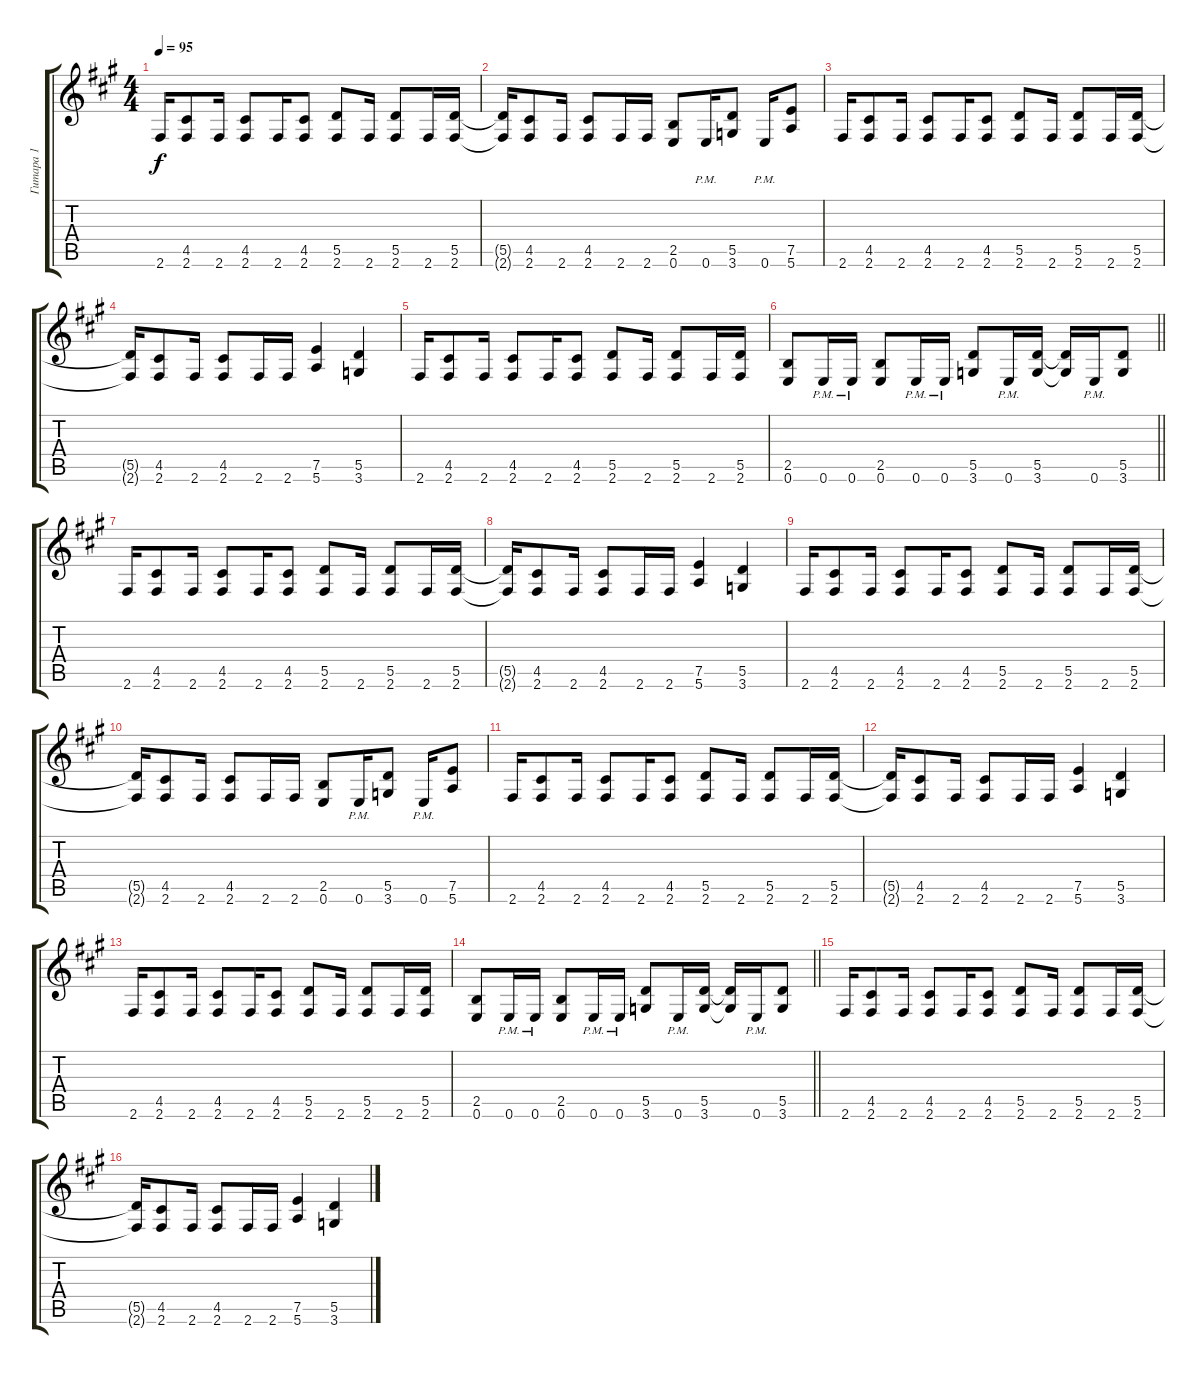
\track ("Гитара 1" "Гитара 1") {instrument distortionguitar}
\staff {score tabs}
\tuning (E4 B3 G3 D3 A2 E2) {hide}
\ts (4 4)
\tempo 95
\clef g2
\ks a
2.6.16{dy f} (4.5 2.6).8 2.6.16 (4.5 2.6).8 2.6.16 (4.5 2.6).8 (5.5 2.6).8 2.6.16 (5.5 2.6).8 2.6.16 (5.5 2.6).16 |
(5.5{t} 2.6{t}).16 (4.5 2.6).8 2.6.16 (4.5 2.6).8 2.6.16 2.6.16 (2.5 0.6).8 0.6{pm}.16 (5.5 3.6).8 0.6{pm}.16 (7.5 5.6).8 |
2.6.16 (4.5 2.6).8 2.6.16 (4.5 2.6).8 2.6.16 (4.5 2.6).8 (5.5 2.6).8 2.6.16 (5.5 2.6).8 2.6.16 (5.5 2.6).16 |
(5.5{t} 2.6{t}).16 (4.5 2.6).8 2.6.16 (4.5 2.6).8 2.6.16 2.6.16 (7.5 5.6).4 (5.5 3.6).4 |
2.6.16 (4.5 2.6).8 2.6.16 (4.5 2.6).8 2.6.16 (4.5 2.6).8 (5.5 2.6).8 2.6.16 (5.5 2.6).8 2.6.16 (5.5 2.6).16 |
\barLineRight lightlight
(2.5 0.6).8 0.6{pm}.16 0.6{pm}.16 (2.5 0.6).8 0.6{pm}.16 0.6{pm}.16 (5.5 3.6).8 0.6{pm}.16 (5.5 3.6).16 (5.5{t} 3.6{t}).16 0.6{pm}.16 (5.5 3.6).8 |
2.6.16 (4.5 2.6).8 2.6.16 (4.5 2.6).8 2.6.16 (4.5 2.6).8 (5.5 2.6).8 2.6.16 (5.5 2.6).8 2.6.16 (5.5 2.6).16 |
(5.5{t} 2.6{t}).16 (4.5 2.6).8 2.6.16 (4.5 2.6).8 2.6.16 2.6.16 (7.5 5.6).4 (5.5 3.6).4 |
2.6.16 (4.5 2.6).8 2.6.16 (4.5 2.6).8 2.6.16 (4.5 2.6).8 (5.5 2.6).8 2.6.16 (5.5 2.6).8 2.6.16 (5.5 2.6).16 |
(5.5{t} 2.6{t}).16 (4.5 2.6).8 2.6.16 (4.5 2.6).8 2.6.16 2.6.16 (2.5 0.6).8 0.6{pm}.16 (5.5 3.6).8 0.6{pm}.16 (7.5 5.6).8 |
2.6.16 (4.5 2.6).8 2.6.16 (4.5 2.6).8 2.6.16 (4.5 2.6).8 (5.5 2.6).8 2.6.16 (5.5 2.6).8 2.6.16 (5.5 2.6).16 |
(5.5{t} 2.6{t}).16 (4.5 2.6).8 2.6.16 (4.5 2.6).8 2.6.16 2.6.16 (7.5 5.6).4 (5.5 3.6).4 |
2.6.16 (4.5 2.6).8 2.6.16 (4.5 2.6).8 2.6.16 (4.5 2.6).8 (5.5 2.6).8 2.6.16 (5.5 2.6).8 2.6.16 (5.5 2.6).16 |
\barLineRight lightlight
(2.5 0.6).8 0.6{pm}.16 0.6{pm}.16 (2.5 0.6).8 0.6{pm}.16 0.6{pm}.16 (5.5 3.6).8 0.6{pm}.16 (5.5 3.6).16 (5.5{t} 3.6{t}).16 0.6{pm}.16 (5.5 3.6).8 |
2.6.16 (4.5 2.6).8 2.6.16 (4.5 2.6).8 2.6.16 (4.5 2.6).8 (5.5 2.6).8 2.6.16 (5.5 2.6).8 2.6.16 (5.5 2.6).16 |
(5.5{t} 2.6{t}).16 (4.5 2.6).8 2.6.16 (4.5 2.6).8 2.6.16 2.6.16 (7.5 5.6).4 (5.5 3.6).4
